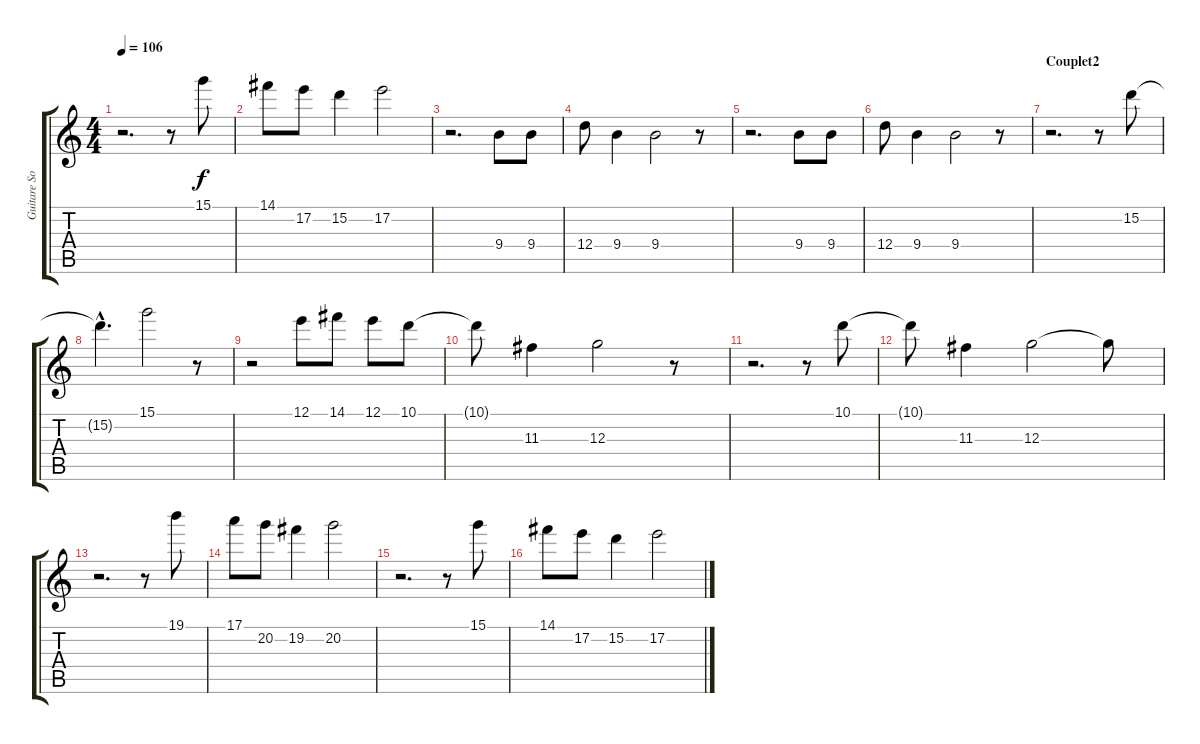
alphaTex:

\track ("Guitare Solo" "Guitare So") {instrument overdrivenguitar}
\staff {score tabs}
\tuning (E4 B3 G3 D3 A2 E2) {hide}
\ts (4 4)
\tempo 106
\clef g2
\ks c
r.2{d dy f} r.8 15.1.8 |
14.1.8 17.2.8 15.2.4 17.2.2 |
r.2{d} 9.4.8 9.4.8 |
12.4.8 9.4.4 9.4.2 r.8 |
r.2{d} 9.4.8 9.4.8 |
12.4.8 9.4.4 9.4.2 r.8 |
\section ("" "Couplet2")
r.2{d} r.8 15.2.8 |
15.2{hac t}.4{d} 15.1.2 r.8 |
r.2 12.1.8 14.1.8 12.1.8 10.1.8 |
10.1{t}.8 11.3.4 12.3.2 r.8 |
r.2{d} r.8 10.1.8 |
10.1{t}.8 11.3.4 12.3.2 12.3{t}.8 |
r.2{d} r.8 19.1.8 |
17.1.8 20.2.8 19.2.4 20.2.2 |
r.2{d} r.8 15.1.8 |
14.1.8 17.2.8 15.2.4 17.2.2
